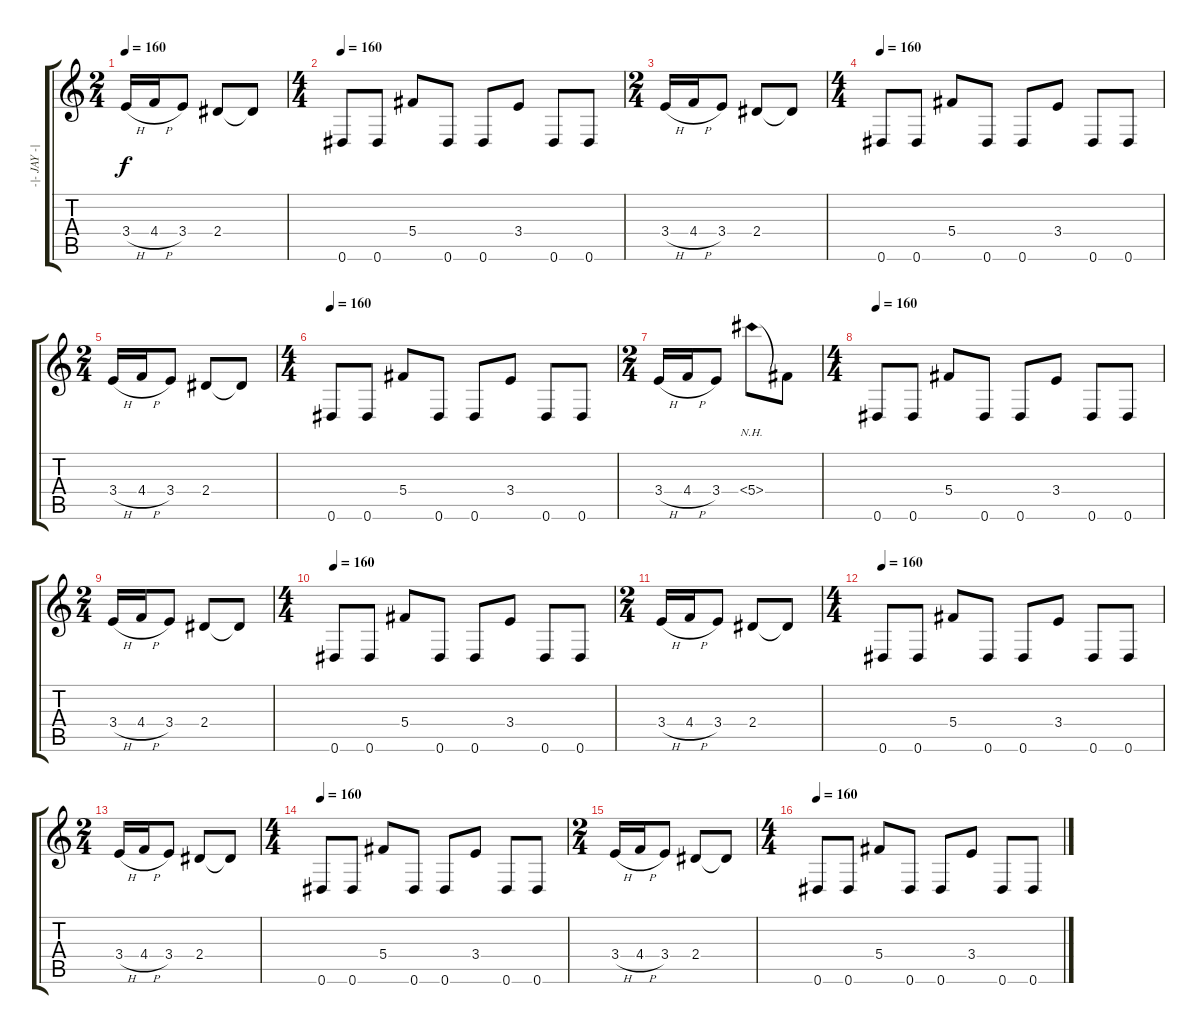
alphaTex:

\track ("-|- JAY -|-" "-|- JAY -|") {instrument overdrivenguitar}
\staff {score tabs}
\tuning (Eb4 Bb3 Gb3 Db3 Ab2 Eb2) {hide}
\ts (2 4)
\tempo 160
\clef g2
\ks c
3.4{h}.16{dy f} 4.4{h}.16 3.4.8 2.4.8 2.4{t}.8 |
\ts (4 4)
\tempo 160
0.6.8 0.6.8 5.4.8 0.6.8 0.6.8 3.4.8 0.6.8 0.6.8 |
\ts (2 4)
3.4{h}.16 4.4{h}.16 3.4.8 2.4.8 2.4{t}.8 |
\ts (4 4)
\tempo 160
0.6.8 0.6.8 5.4.8 0.6.8 0.6.8 3.4.8 0.6.8 0.6.8 |
\ts (2 4)
3.4{h}.16 4.4{h}.16 3.4.8 2.4.8 2.4{t}.8 |
\ts (4 4)
\tempo 160
0.6.8 0.6.8 5.4.8 0.6.8 0.6.8 3.4.8 0.6.8 0.6.8 |
\ts (2 4)
3.4{h}.16 4.4{h}.16 3.4.8 5.4{nh}.8 5.4{t}.8 |
\ts (4 4)
\tempo 160
0.6.8 0.6.8 5.4.8 0.6.8 0.6.8 3.4.8 0.6.8 0.6.8 |
\ts (2 4)
3.4{h}.16 4.4{h}.16 3.4.8 2.4.8 2.4{t}.8 |
\ts (4 4)
\tempo 160
0.6.8 0.6.8 5.4.8 0.6.8 0.6.8 3.4.8 0.6.8 0.6.8 |
\ts (2 4)
3.4{h}.16 4.4{h}.16 3.4.8 2.4.8 2.4{t}.8 |
\ts (4 4)
\tempo 160
0.6.8 0.6.8 5.4.8 0.6.8 0.6.8 3.4.8 0.6.8 0.6.8 |
\ts (2 4)
3.4{h}.16 4.4{h}.16 3.4.8 2.4.8 2.4{t}.8 |
\ts (4 4)
\tempo 160
0.6.8 0.6.8 5.4.8 0.6.8 0.6.8 3.4.8 0.6.8 0.6.8 |
\ts (2 4)
3.4{h}.16 4.4{h}.16 3.4.8 2.4.8 2.4{t}.8 |
\ts (4 4)
\tempo 160
0.6.8 0.6.8 5.4.8 0.6.8 0.6.8 3.4.8 0.6.8 0.6.8
